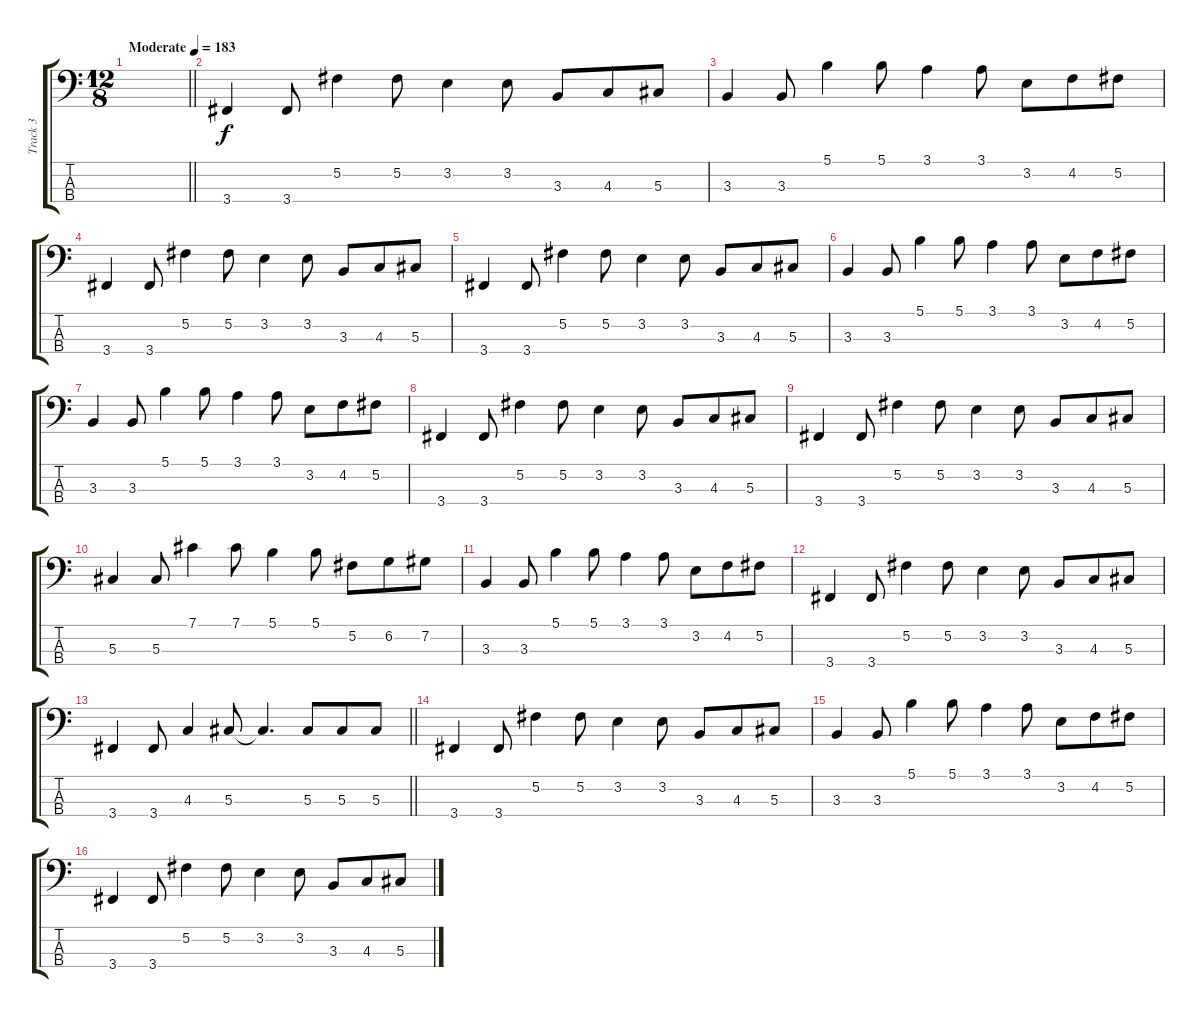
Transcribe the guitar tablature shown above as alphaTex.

\track ("Track 3" "Track 3") {instrument electricbassfinger}
\staff {score tabs}
\tuning (Gb2 Db2 Ab1 Eb1) {hide}
\ts (12 8)
\tempo (183 "Moderate")
\clef f4
\barLineRight lightlight
\ks c
|
3.4.4 3.4.8 5.2.4 5.2.8 3.2.4 3.2.8 3.3.8 4.3.8 5.3.8 |
3.3.4 3.3.8 5.1.4 5.1.8 3.1.4 3.1.8 3.2.8 4.2.8 5.2.8 |
3.4.4 3.4.8 5.2.4 5.2.8 3.2.4 3.2.8 3.3.8 4.3.8 5.3.8 |
3.4.4 3.4.8 5.2.4 5.2.8 3.2.4 3.2.8 3.3.8 4.3.8 5.3.8 |
3.3.4 3.3.8 5.1.4 5.1.8 3.1.4 3.1.8 3.2.8 4.2.8 5.2.8 |
3.3.4 3.3.8 5.1.4 5.1.8 3.1.4 3.1.8 3.2.8 4.2.8 5.2.8 |
3.4.4 3.4.8 5.2.4 5.2.8 3.2.4 3.2.8 3.3.8 4.3.8 5.3.8 |
3.4.4 3.4.8 5.2.4 5.2.8 3.2.4 3.2.8 3.3.8 4.3.8 5.3.8 |
5.3.4 5.3.8 7.1.4 7.1.8 5.1.4 5.1.8 5.2.8 6.2.8 7.2.8 |
3.3.4 3.3.8 5.1.4 5.1.8 3.1.4 3.1.8 3.2.8 4.2.8 5.2.8 |
3.4.4 3.4.8 5.2.4 5.2.8 3.2.4 3.2.8 3.3.8 4.3.8 5.3.8 |
\barLineRight lightlight
3.4.4 3.4.8 4.3.4 5.3.8 5.3{t}.4{d} 5.3.8 5.3.8 5.3.8 |
3.4.4 3.4.8 5.2.4 5.2.8 3.2.4 3.2.8 3.3.8 4.3.8 5.3.8 |
3.3.4 3.3.8 5.1.4 5.1.8 3.1.4 3.1.8 3.2.8 4.2.8 5.2.8 |
3.4.4 3.4.8 5.2.4 5.2.8 3.2.4 3.2.8 3.3.8 4.3.8 5.3.8
